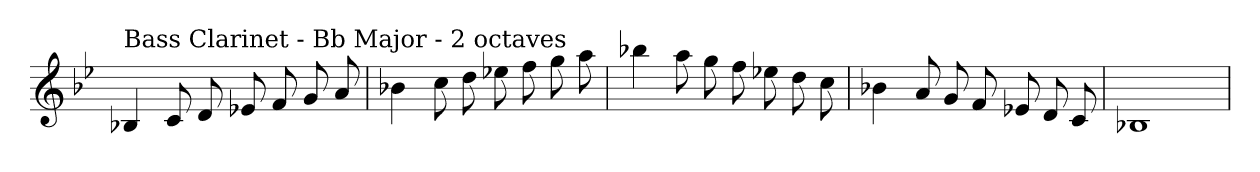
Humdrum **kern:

**kern
*part1
*staff1
*clefG2
*k[b-e-]
*B-:
=
!LO:TX:a:t=Bass Clarinet - Bb Major - 2 octaves
4B-X
8c
8d
8e-X
8f
8g
8a
=
4b-X
8cc
8dd
8ee-X
8ff
8gg
8aa
=
4bb-X
8aa
8gg
8ff
8ee-X
8dd
8cc
=
4b-X
8a
8g
8f
8e-X
8d
8c
=
1B-X
=
*-
